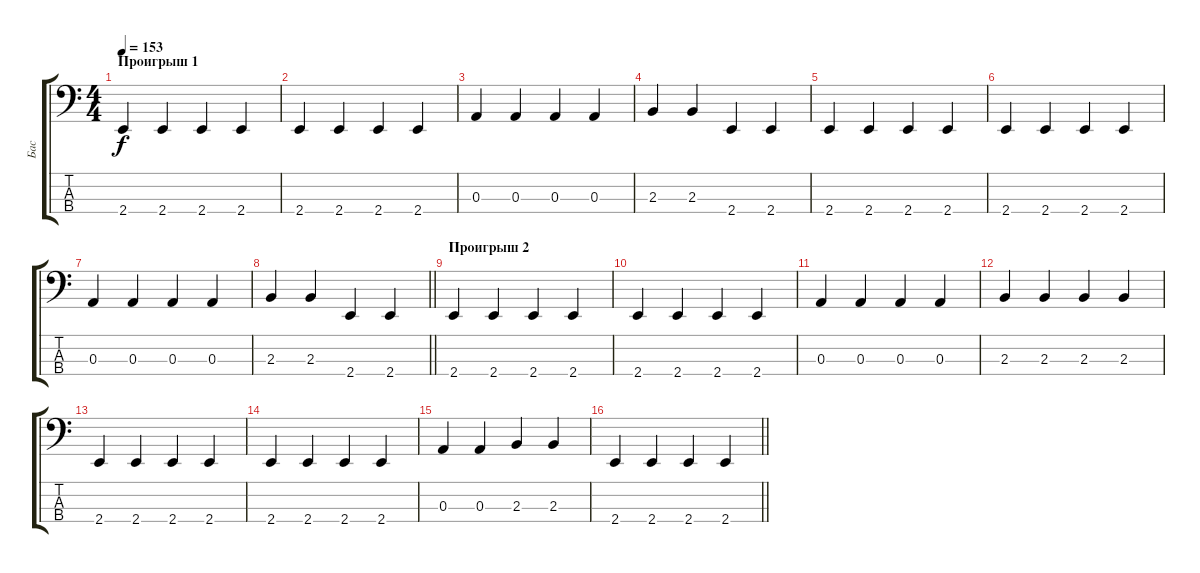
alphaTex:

\track ("Бас" "Бас") {instrument electricbassfinger}
\staff {score tabs}
\tuning (G2 D2 A1 D1) {hide}
\ts (4 4)
\section ("" "Проигрыш 1")
\tempo 153
\clef f4
\ks c
2.4.4{dy f} 2.4.4 2.4.4 2.4.4 |
2.4.4 2.4.4 2.4.4 2.4.4 |
0.3.4 0.3.4 0.3.4 0.3.4 |
2.3.4 2.3.4 2.4.4 2.4.4 |
2.4.4 2.4.4 2.4.4 2.4.4 |
2.4.4 2.4.4 2.4.4 2.4.4 |
0.3.4 0.3.4 0.3.4 0.3.4 |
\barLineRight lightlight
2.3.4 2.3.4 2.4.4 2.4.4 |
\section ("" "Проигрыш 2")
2.4.4 2.4.4 2.4.4 2.4.4 |
2.4.4 2.4.4 2.4.4 2.4.4 |
0.3.4 0.3.4 0.3.4 0.3.4 |
2.3.4 2.3.4 2.3.4 2.3.4 |
2.4.4 2.4.4 2.4.4 2.4.4 |
2.4.4 2.4.4 2.4.4 2.4.4 |
0.3.4 0.3.4 2.3.4 2.3.4 |
\barLineRight lightlight
2.4.4 2.4.4 2.4.4 2.4.4
